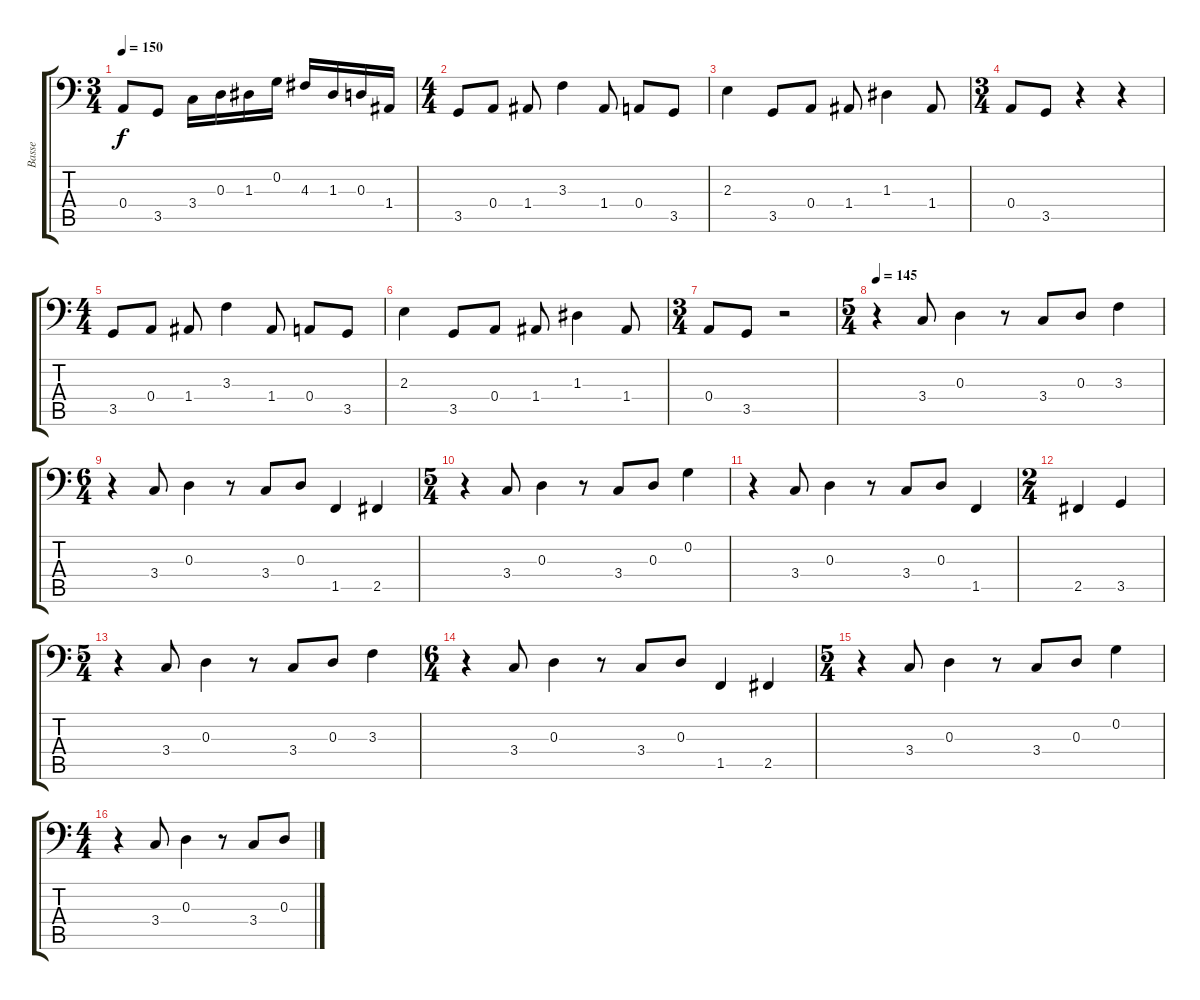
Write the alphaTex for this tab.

\track ("Basse" "Basse") {instrument electricbassfinger}
\staff {score tabs}
\tuning (C3 G2 D2 A1 E1 B0) {hide}
\ts (3 4)
\tempo 150
\clef f4
\ks c
0.4.8{dy f} 3.5.8 3.4.16 0.3.16 1.3.16 0.2.16 4.3.16 1.3.16 0.3.16 1.4.16 |
\ts (4 4)
3.5.8 0.4.8 1.4.8 3.3.4 1.4.8 0.4.8 3.5.8 |
2.3.4 3.5.8 0.4.8 1.4.8 1.3.4 1.4.8 |
\ts (3 4)
0.4.8 3.5.8 r.4 r.4 |
\ts (4 4)
3.5.8 0.4.8 1.4.8 3.3.4 1.4.8 0.4.8 3.5.8 |
2.3.4 3.5.8 0.4.8 1.4.8 1.3.4 1.4.8 |
\ts (3 4)
0.4.8 3.5.8 r.2 |
\ts (5 4)
\tempo 145
r.4{volume 8} 3.4.8 0.3.4 r.8 3.4.8 0.3.8 3.3.4 |
\ts (6 4)
r.4 3.4.8 0.3.4 r.8 3.4.8 0.3.8 1.5.4 2.5.4 |
\ts (5 4)
r.4 3.4.8 0.3.4 r.8 3.4.8 0.3.8 0.2.4 |
r.4 3.4.8 0.3.4 r.8 3.4.8 0.3.8 1.5.4 |
\ts (2 4)
2.5.4 3.5.4 |
\ts (5 4)
r.4 3.4.8 0.3.4 r.8 3.4.8 0.3.8 3.3.4 |
\ts (6 4)
r.4 3.4.8 0.3.4 r.8 3.4.8 0.3.8 1.5.4 2.5.4 |
\ts (5 4)
r.4 3.4.8 0.3.4 r.8 3.4.8 0.3.8 0.2.4 |
\ts (4 4)
r.4 3.4.8 0.3.4 r.8 3.4.8 0.3.8
